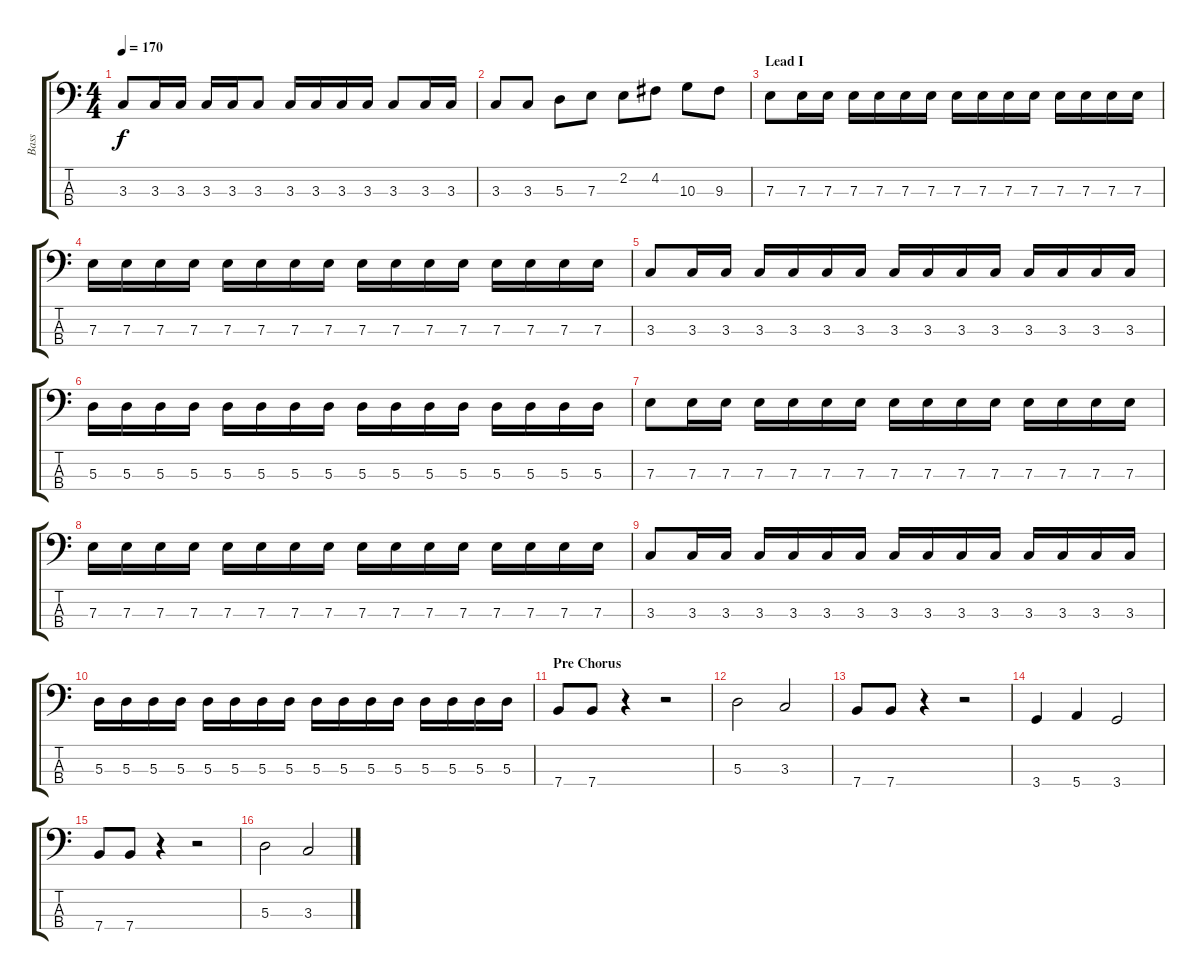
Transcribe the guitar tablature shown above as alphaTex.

\track ("Bass" "Bass") {instrument electricbassfinger}
\staff {score tabs}
\tuning (G2 D2 A1 E1) {hide}
\ts (4 4)
\tempo 170
\clef f4
\ks c
3.3.8{dy f} 3.3.16 3.3.16 3.3.16 3.3.16 3.3.8 3.3.16 3.3.16 3.3.16 3.3.16 3.3.8 3.3.16 3.3.16 |
3.3.8 3.3.8 5.3.8 7.3.8 2.2.8 4.2.8 10.3.8 9.3.8 |
\section ("" "Lead I")
7.3.8 7.3.16 7.3.16 7.3.16 7.3.16 7.3.16 7.3.16 7.3.16 7.3.16 7.3.16 7.3.16 7.3.16 7.3.16 7.3.16 7.3.16 |
7.3.16 7.3.16 7.3.16 7.3.16 7.3.16 7.3.16 7.3.16 7.3.16 7.3.16 7.3.16 7.3.16 7.3.16 7.3.16 7.3.16 7.3.16 7.3.16 |
3.3.8 3.3.16 3.3.16 3.3.16 3.3.16 3.3.16 3.3.16 3.3.16 3.3.16 3.3.16 3.3.16 3.3.16 3.3.16 3.3.16 3.3.16 |
5.3.16 5.3.16 5.3.16 5.3.16 5.3.16 5.3.16 5.3.16 5.3.16 5.3.16 5.3.16 5.3.16 5.3.16 5.3.16 5.3.16 5.3.16 5.3.16 |
7.3.8 7.3.16 7.3.16 7.3.16 7.3.16 7.3.16 7.3.16 7.3.16 7.3.16 7.3.16 7.3.16 7.3.16 7.3.16 7.3.16 7.3.16 |
7.3.16 7.3.16 7.3.16 7.3.16 7.3.16 7.3.16 7.3.16 7.3.16 7.3.16 7.3.16 7.3.16 7.3.16 7.3.16 7.3.16 7.3.16 7.3.16 |
3.3.8 3.3.16 3.3.16 3.3.16 3.3.16 3.3.16 3.3.16 3.3.16 3.3.16 3.3.16 3.3.16 3.3.16 3.3.16 3.3.16 3.3.16 |
5.3.16 5.3.16 5.3.16 5.3.16 5.3.16 5.3.16 5.3.16 5.3.16 5.3.16 5.3.16 5.3.16 5.3.16 5.3.16 5.3.16 5.3.16 5.3.16 |
\section ("" "Pre Chorus")
7.4.8 7.4.8 r.4 r.2 |
5.3.2 3.3.2 |
7.4.8 7.4.8 r.4 r.2 |
3.4.4 5.4.4 3.4.2 |
7.4.8 7.4.8 r.4 r.2 |
5.3.2 3.3.2
